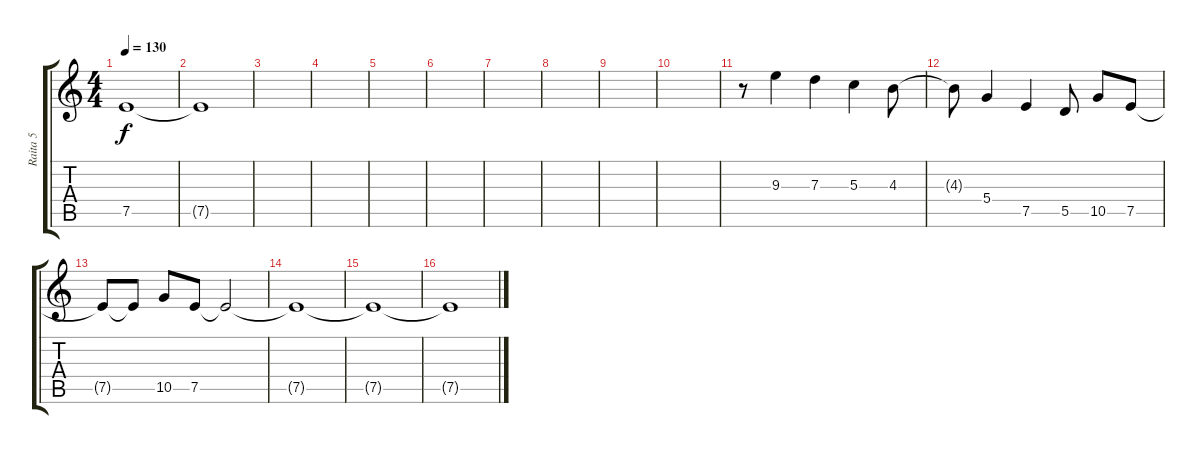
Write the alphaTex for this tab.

\track ("Raita 5" "Raita 5") {instrument distortionguitar}
\staff {score tabs}
\tuning (E4 B3 G3 D3 A2 E2) {hide}
\ts (4 4)
\tempo 130
\clef g2
\ks c
7.5{t}.1{dy f} |
7.5{t}.1 |
|
|
|
|
|
|
|
|
r.8{volume 15} 9.3.4 7.3.4 5.3.4 4.3.8 |
4.3{t}.8 5.4.4 7.5.4 5.5.8 10.5.8 7.5.8 |
7.5{t}.8 7.5{t}.8 10.5.8 7.5.8 7.5{t}.2 |
7.5{t}.1{volume 4} |
7.5{t}.1 |
7.5{t}.1
